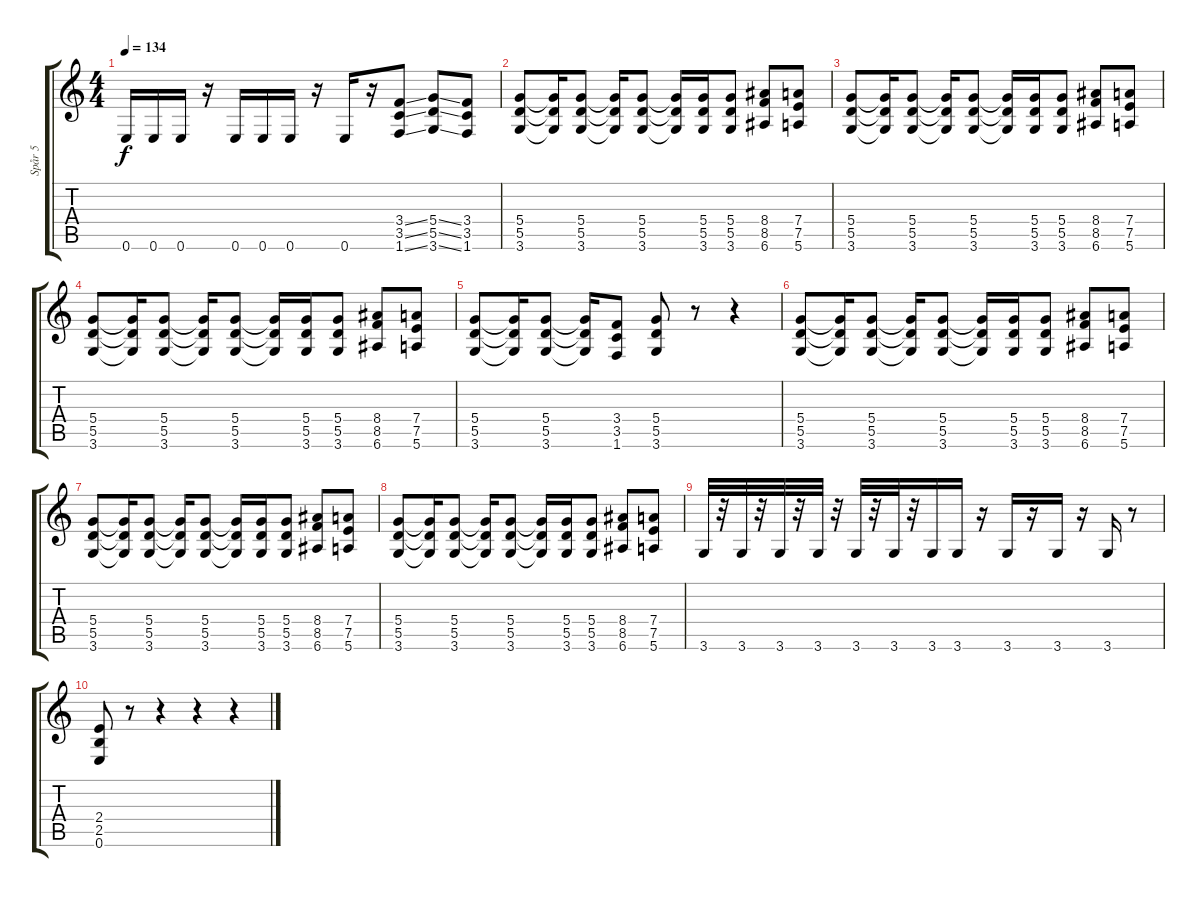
\track ("Spår 5" "Spår 5") {instrument distortionguitar}
\staff {score tabs}
\tuning (E4 B3 G3 D3 A2 E2) {hide}
\ts (4 4)
\tempo 134
\clef g2
\ks c
0.6.16{dy f} 0.6.16 0.6.16 r.16 0.6.16 0.6.16 0.6.16 r.16 0.6.16 r.16 (3.4{ss} 3.5{ss} 1.6{ss}).8 (5.4{ss} 5.5{ss} 3.6{ss}).8 (3.4 3.5 1.6).8 |
(5.4 5.5 3.6).8 (5.4{t} 5.5{t} 3.6{t}).16 (5.4 5.5 3.6).8 (5.4{t} 5.5{t} 3.6{t}).16 (5.4 5.5 3.6).8 (5.4{t} 5.5{t} 3.6{t}).16 (5.4 5.5 3.6).16 (5.4 5.5 3.6).8 (8.4 8.5 6.6).8 (7.4 7.5 5.6).8 |
(5.4 5.5 3.6).8 (5.4{t} 5.5{t} 3.6{t}).16 (5.4 5.5 3.6).8 (5.4{t} 5.5{t} 3.6{t}).16 (5.4 5.5 3.6).8 (5.4{t} 5.5{t} 3.6{t}).16 (5.4 5.5 3.6).16 (5.4 5.5 3.6).8 (8.4 8.5 6.6).8 (7.4 7.5 5.6).8 |
(5.4 5.5 3.6).8 (5.4{t} 5.5{t} 3.6{t}).16 (5.4 5.5 3.6).8 (5.4{t} 5.5{t} 3.6{t}).16 (5.4 5.5 3.6).8 (5.4{t} 5.5{t} 3.6{t}).16 (5.4 5.5 3.6).16 (5.4 5.5 3.6).8 (8.4 8.5 6.6).8 (7.4 7.5 5.6).8 |
(5.4 5.5 3.6).8 (5.4{t} 5.5{t} 3.6{t}).16 (5.4 5.5 3.6).8 (5.4{t} 5.5{t} 3.6{t}).16 (3.4 3.5 1.6).8 (5.4 5.5 3.6).8 r.8 r.4 |
(5.4 5.5 3.6).8 (5.4{t} 5.5{t} 3.6{t}).16 (5.4 5.5 3.6).8 (5.4{t} 5.5{t} 3.6{t}).16 (5.4 5.5 3.6).8 (5.4{t} 5.5{t} 3.6{t}).16 (5.4 5.5 3.6).16 (5.4 5.5 3.6).8 (8.4 8.5 6.6).8 (7.4 7.5 5.6).8 |
(5.4 5.5 3.6).8 (5.4{t} 5.5{t} 3.6{t}).16 (5.4 5.5 3.6).8 (5.4{t} 5.5{t} 3.6{t}).16 (5.4 5.5 3.6).8 (5.4{t} 5.5{t} 3.6{t}).16 (5.4 5.5 3.6).16 (5.4 5.5 3.6).8 (8.4 8.5 6.6).8 (7.4 7.5 5.6).8 |
(5.4 5.5 3.6).8 (5.4{t} 5.5{t} 3.6{t}).16 (5.4 5.5 3.6).8 (5.4{t} 5.5{t} 3.6{t}).16 (5.4 5.5 3.6).8 (5.4{t} 5.5{t} 3.6{t}).16 (5.4 5.5 3.6).16 (5.4 5.5 3.6).8 (8.4 8.5 6.6).8 (7.4 7.5 5.6).8 |
3.6.32 r.32 3.6.32 r.32 3.6.32 r.32 3.6.32 r.32 3.6.32 r.32 3.6.32 r.32 3.6.16 3.6.16 r.16 3.6.16 r.16 3.6.16 r.16 3.6.16 r.8 |
(2.4 2.5 0.6).8 r.8 r.4 r.4 r.4
